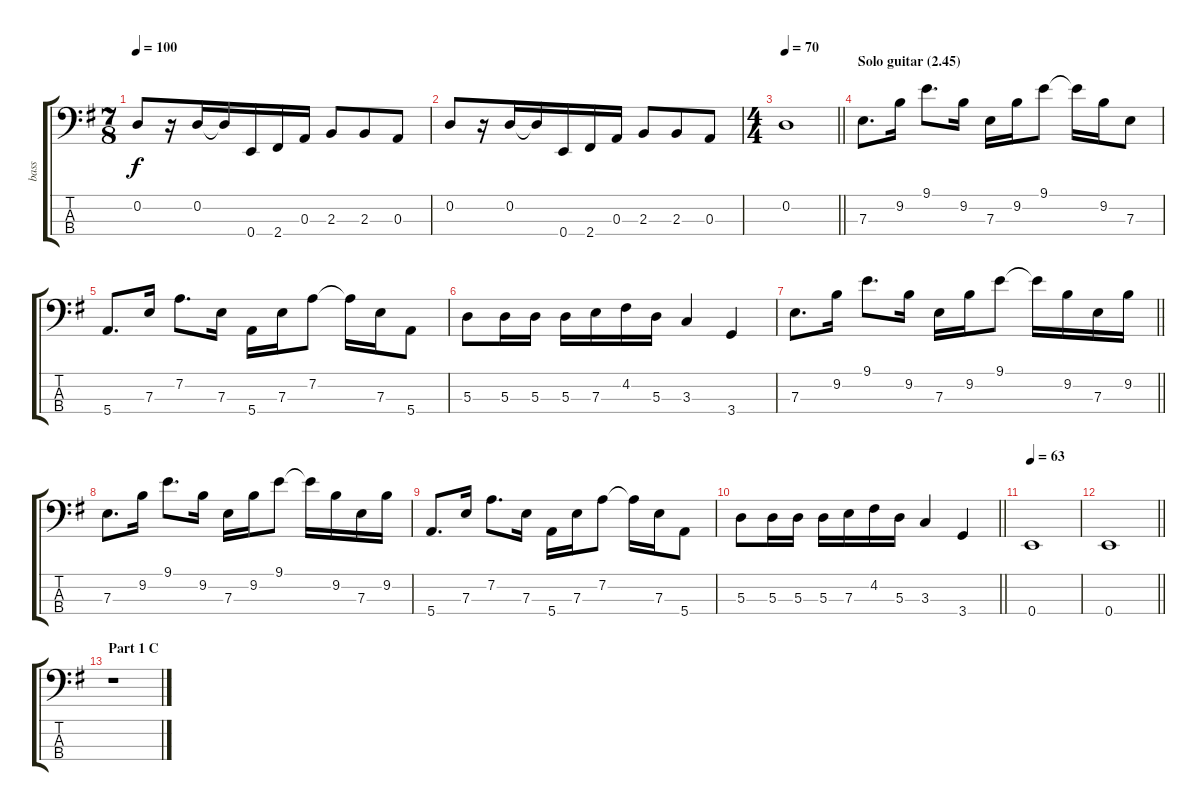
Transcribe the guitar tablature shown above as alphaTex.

\track ("bass" "bass") {instrument electricbasspick}
\staff {score tabs}
\tuning (G2 D2 A1 E1) {hide}
\ts (7 8)
\tempo 100
\clef f4
\ks g
0.2.8{dy f} r.16 0.2.16 0.2{t}.16 0.4.16 2.4.16 0.3.16 2.3.8 2.3.8 0.3.8 |
0.2.8 r.16 0.2.16 0.2{t}.16 0.4.16 2.4.16 0.3.16 2.3.8 2.3.8 0.3.8 |
\ts (4 4)
\tempo 70
\barLineRight lightlight
0.2.1 |
\section ("" "Solo guitar (2.45)")
7.3.8{d} 9.2.16 9.1.8{d} 9.2.16 7.3.16 9.2.16 9.1.8 9.1{t}.16 9.2.16 7.3.8 |
5.4.8{d} 7.3.16 7.2.8{d} 7.3.16 5.4.16 7.3.16 7.2.8 7.2{t}.16 7.3.16 5.4.8 |
5.3.8 5.3.16 5.3.16 5.3.16 7.3.16 4.2.16 5.3.16 3.3.4 3.4.4 |
\barLineRight lightlight
7.3.8{d} 9.2.16 9.1.8{d} 9.2.16 7.3.16 9.2.16 9.1.8 9.1{t}.16 9.2.16 7.3.16 9.2.16 |
7.3.8{d} 9.2.16 9.1.8{d} 9.2.16 7.3.16 9.2.16 9.1.8 9.1{t}.16 9.2.16 7.3.16 9.2.16 |
5.4.8{d} 7.3.16 7.2.8{d} 7.3.16 5.4.16 7.3.16 7.2.8 7.2{t}.16 7.3.16 5.4.8 |
\barLineRight lightlight
5.3.8 5.3.16 5.3.16 5.3.16 7.3.16 4.2.16 5.3.16 3.3.4 3.4.4 |
\tempo 63
0.4.1 |
\barLineRight lightlight
0.4.1 |
\section ("" "Part 1 C")
r.1
